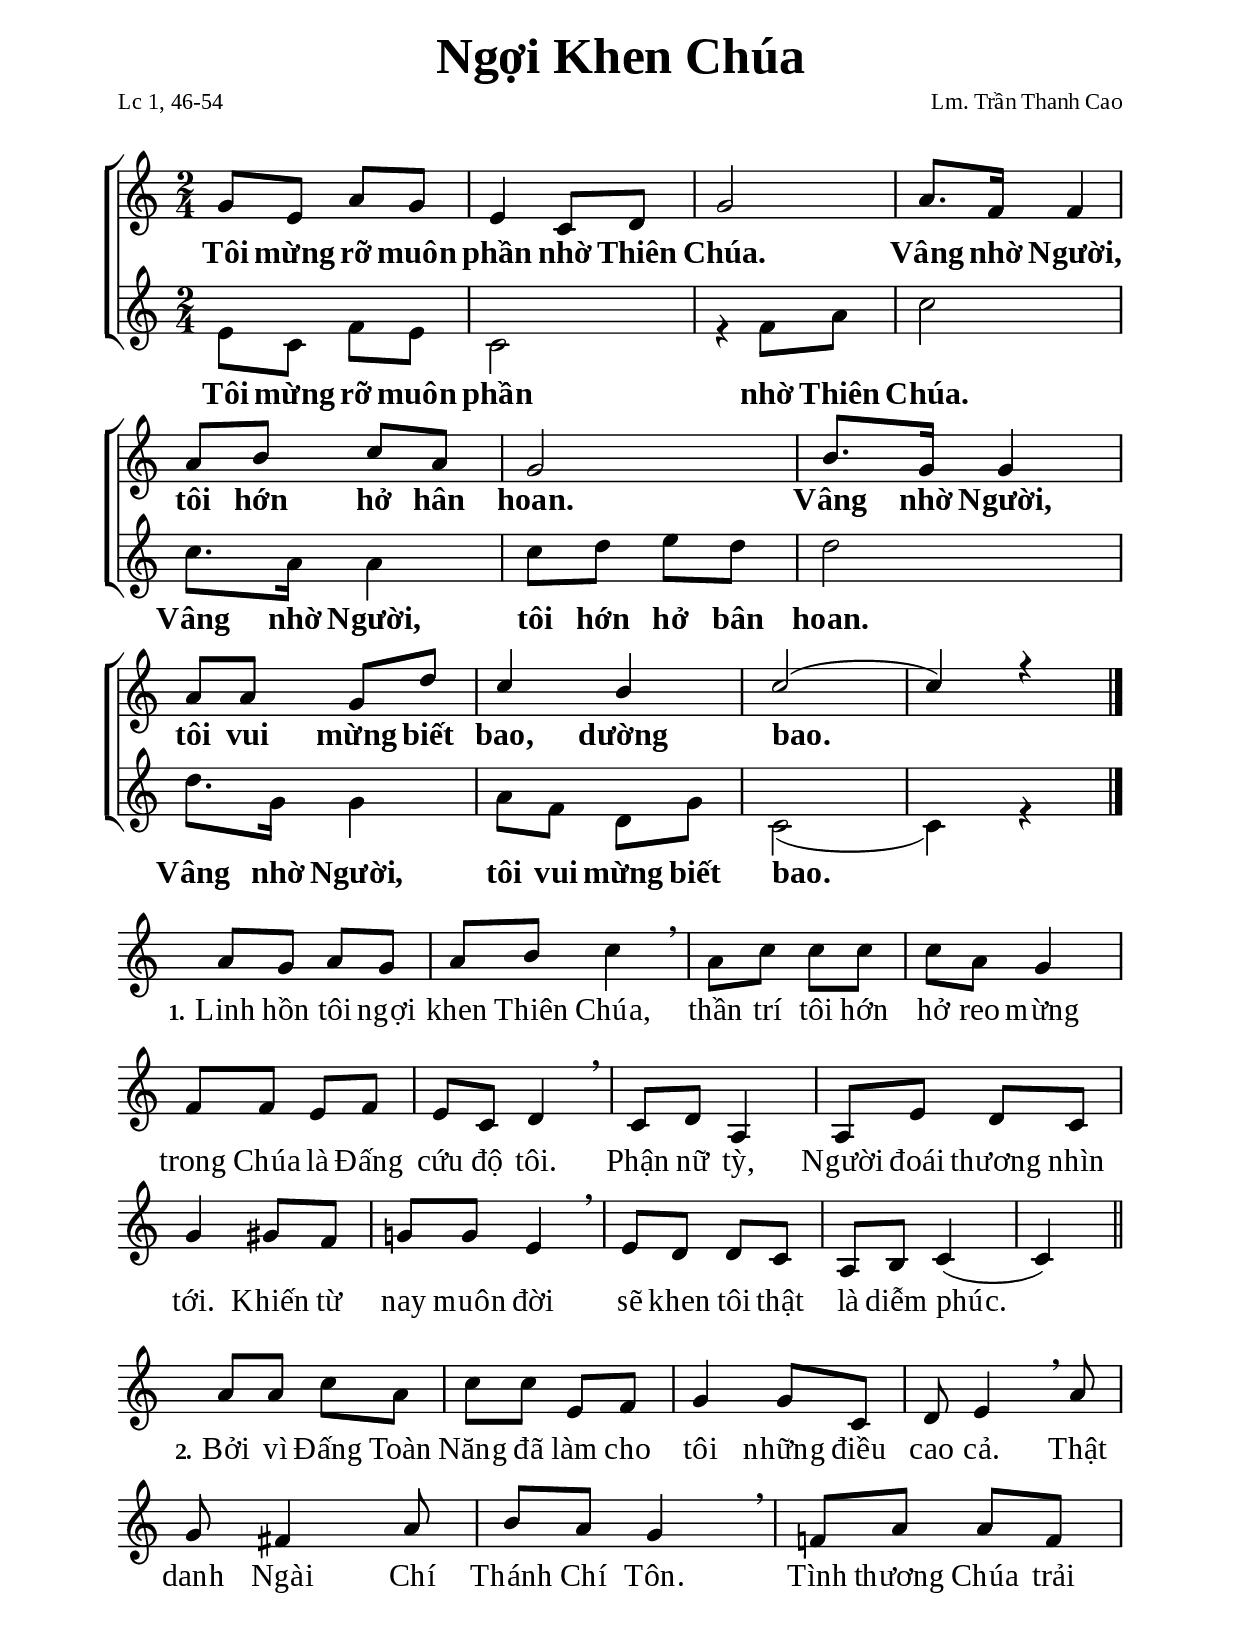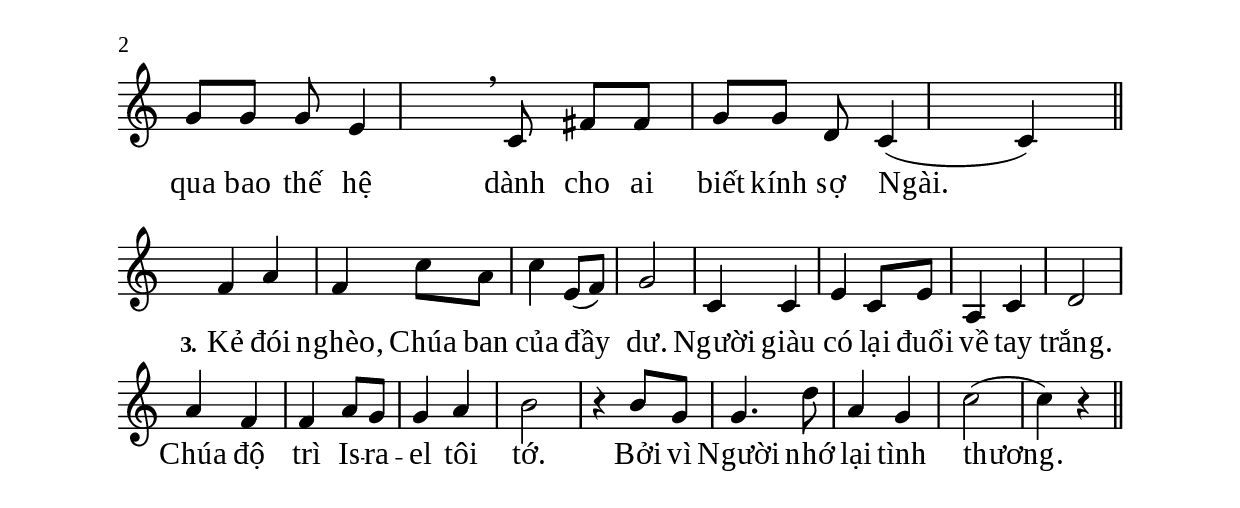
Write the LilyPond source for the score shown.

% Cài đặt chung
\version "2.20.0"
\include "english.ly"

\header {
  title = \markup { \fontsize #3 "Ngợi Khen Chúa" }
  poet = "Lc 1, 46-54"
  composer = "Lm. Trần Thanh Cao"
  arranger = " "
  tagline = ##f
}

\paper {
  #(set-paper-size "a4")
  top-margin = 15\mm
  bottom-margin = 15\mm
  left-margin = 20\mm
  right-margin = 20\mm
  indent = #0
  #(define fonts
    (make-pango-font-tree
      "Liberation Serif"
      "Liberation Serif"
      "Liberation Serif"
      (/ 20 20)))
  %page-count = #1
}

% Nhạc điệp khúc
nhacDiepKhucSop= \relative c' {
  g'8 e a g |
  e4 c8 d |
  g2 |
  a8. f16 f4 |
  a8 b c a |
  g2 |
  b8. g16 g4 |
  a8 a g d' |
  c4 b |
  c2 ( |
  c4) r4 \bar "|."
}

nhacDiepKhucBas = \relative c' {
  e8 c f e |
  c2 |
  r4 f8 a |
  c2 |
  c8. a16 a4 |
  c8 d e d |
  d2 |
  d8. g,16 g4 |
  a8 f d g |
  c,2 ( |
  c4) r
}

% Nhạc phiên khúc
nhacPhienKhucMot = \relative c' {
  a'8 g a g a b c4 \breathe
  a8 c c c c a g4
  f8 f e f e c d4 \breathe
  c8 d a4 a8 e' d c g'4
  gs8 f g! g e4 \breathe
  e8 d d c a b c4 (c) \bar "||"
}

nhacPhienKhucHai = \relative c' {
  a'8 a c a c c e, f g4
  g8 c, d e4 \breathe
  a8 g fs4 a8 b a g4 \breathe
  f!8 a a f g g g e4 \breathe
  c8 fs fs g g d c4 (c) \bar "||"
}

nhacPhienKhucBa = \relative c' {
  f4 a |
  f c'8 a |
  c4 e,8 (f) |
  g2 |
  c,4 c |
  e c8 e |
  a,4 c |
  d2 |
  a'4 f |
  f a8 g |
  g4 a |
  b2 |
  r4 b8 g |
  g4. d'8 |
  a4 g |
  c2 ( |
  c4) r4 \bar "||"
}

% Lời điệp khúc
loiDiepKhucSop = \lyricmode {
  Tôi mừng rỡ muôn phần nhờ Thiên Chúa.
  Vâng nhờ Người, tôi hớn hở hân hoan.
  Vâng nhờ Người, tôi vui mừng biết bao, dường bao.
}

loiDiepKhucBas = \lyricmode {
  Tôi mừng rỡ muôn phần nhờ Thiên Chúa.
  Vâng nhờ Người, tôi hớn hở bân hoan.
  Vâng nhờ Người, tôi vui mừng biết bao.
}

% Lời phiên khúc
loiPhienKhucMot = \lyricmode {
  \set stanza = #"1."
  Linh hồn tôi ngợi khen Thiên Chúa,
  thần trí tôi hớn hở reo mừng
  trong Chúa là Đấng cứu độ tôi.
  Phận nữ tỳ, Người đoái thương nhìn tới.
  Khiến từ nay muôn đời sẽ khen tôi thật là diễm phúc.
}

loiPhienKhucHai = \lyricmode {
  \set stanza = #"2."
  Bởi vì Đấng Toàn Năng đã làm cho tôi những điều cao cả.
  Thật danh Ngài Chí Thánh Chí Tôn.
  Tình thương Chúa trải qua bao thế hệ
  dành cho ai biết kính sợ Ngài.
}

loiPhienKhucBa = \lyricmode {
  \set stanza = #"3."
  Kẻ đói nghèo, Chúa ban của đầy dư.
  Người giàu có lại đuổi về tay trắng.
  Chúa độ trì Is -- ra -- el tôi tớ.
  Bởi vì Người nhớ lại tình thương.
}


% Dàn trang
\score {
  \new ChoirStaff <<
    \new Staff \with {
        \consists "Merge_rests_engraver"
        \magnifyStaff #(magstep +1)
      }
      <<
      \new Voice = beSop {
        \voiceOne \key c \major \time 2/4 \nhacDiepKhucSop
      }
      \new Lyrics \lyricsto beSop \loiDiepKhucSop
    >>
    \new Staff \with {
        \consists "Merge_rests_engraver"
        \magnifyStaff #(magstep +1)
      }
      <<
      \new Voice = beBas {
        \voiceTwo \key c \major \time 2/4 \nhacDiepKhucBas
      }
      \new Lyrics \lyricsto beBas \loiDiepKhucBas
    >>
  >>
  \layout {
    \override Lyrics.LyricText.font-series = #'bold
    \override Lyrics.LyricText.font-size = #+3
    \override Lyrics.LyricSpace.minimum-distance = #0.5
    \override Score.BarNumber.break-visibility = ##(#f #f #f)
  }
}

\score {
  \new ChoirStaff <<
    \new Staff = phienKhuc \with {
        \magnifyStaff #(magstep +1)
      }
      <<
      \new Voice = beSop {
        \key c \major \time 2/4 \nhacPhienKhucMot
      }
    >>
    \new Lyrics \lyricsto beSop \loiPhienKhucMot
  >>
  \layout {
    \override Staff.TimeSignature.transparent = ##t
    \override Lyrics.LyricText.font-size = #+3
    \override Lyrics.LyricSpace.minimum-distance = #0.5
    \override Score.BarNumber.break-visibility = ##(#f #f #f)
    \set Score.barAlways = ##t
    \set Score.defaultBarType = ""
  } 
}

\score {
  \new ChoirStaff <<
    \new Staff = phienKhuc \with {
        \magnifyStaff #(magstep +1)
      }
      <<
      \new Voice = beSop {
        \key c \major \time 2/4 \nhacPhienKhucHai
      }
    >>
    \new Lyrics \lyricsto beSop \loiPhienKhucHai
  >>
  \layout {
    \override Staff.TimeSignature.transparent = ##t
    \override Lyrics.LyricText.font-size = #+3
    \override Lyrics.LyricSpace.minimum-distance = #0.5
    \override Score.BarNumber.break-visibility = ##(#f #f #f)
    \set Score.barAlways = ##t
    \set Score.defaultBarType = ""
  } 
}


\score {
  \new ChoirStaff <<
    \new Staff = phienKhuc \with {
        \magnifyStaff #(magstep +1)
      }
      <<
      \new Voice = beSop {
        \key c \major \time 2/4 \nhacPhienKhucBa
      }
    >>
    \new Lyrics \lyricsto beSop \loiPhienKhucBa
  >>
  \layout {
    \override Staff.TimeSignature.transparent = ##t
    \override Lyrics.LyricText.font-size = #+3
    \override Lyrics.LyricSpace.minimum-distance = #0.5
    \override Score.BarNumber.break-visibility = ##(#f #f #f)
  } 
}
